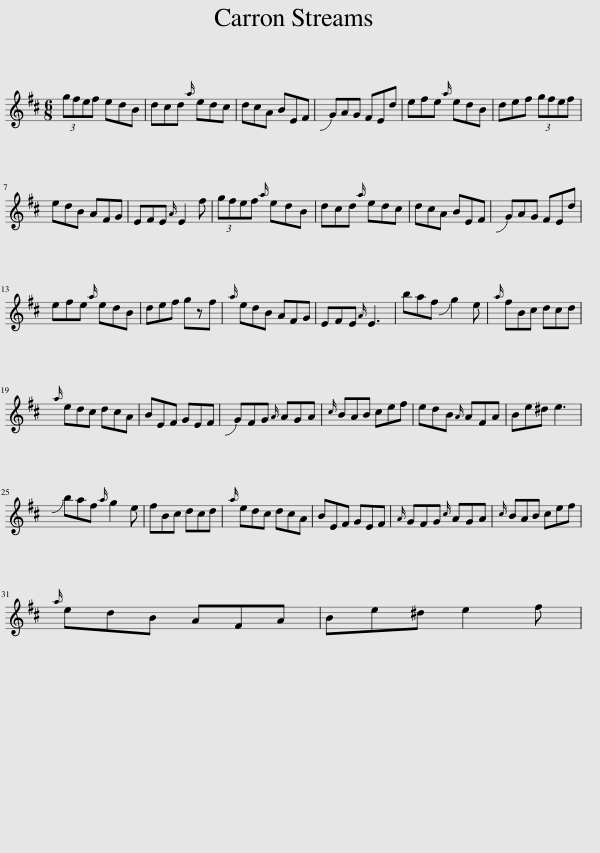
X:1
L:1/8
M:6/8
I:linebreak $
K:D
V:1 treble
V:1
 (3gfef edB | dcd{a} edc | dcA BEF | !slide!GAG FEd | efe{a} edB | %5
 def (3gfef |$ edB AFG | EFE{A} E2 f | (3gfef{a} edB | dcd{a} edc | %10
 dcA BEF | !slide!GAG FEd |$ efe{a} edB | def gzf |{a} edB AFG | %15
 EFE{A} E3 | baf !slide!g2 e |{a} fBc dcd |${a} edc dcA | BEF GEF | %20
 !slide!GFG{A} AGA |{c} BAB cef | edB{A} AFA | Be^d e3 |$ !slide!baf{a} g2 e | %25
 fBc dcd |{a} edc dcA | BEF GEF |{A} GFG{c} AGA |{c} BAB cef |$ %30
{a} edB AFA | Be^d e2 f | %32
